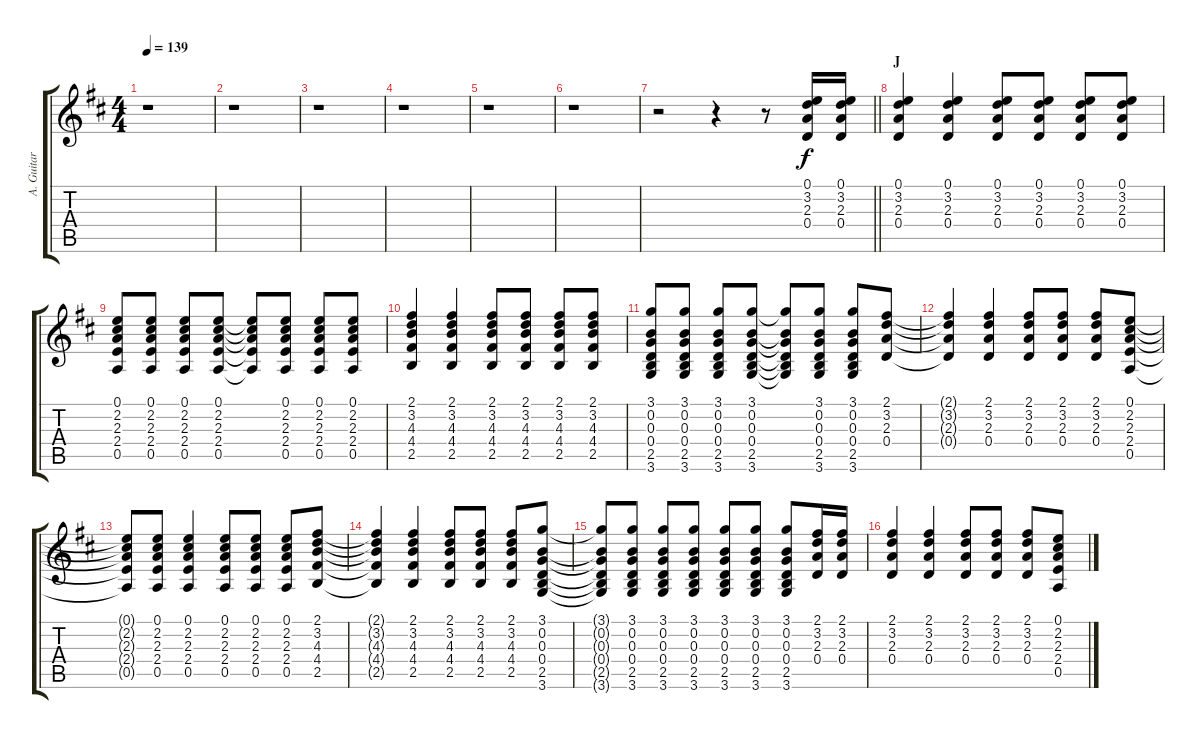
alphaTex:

\track ("A. Guitar" "A. Guitar") {instrument acousticguitarsteel}
\staff {score tabs}
\tuning (E4 B3 G3 D3 A2 E2) {hide}
\ts (4 4)
\tempo 139
\clef g2
\ks d
r.1{dy f} |
r.1 |
r.1 |
r.1 |
r.1 |
r.1 |
\barLineRight lightlight
r.2 r.4 r.8 (0.1 3.2 2.3 0.4).16 (0.1 3.2 2.3 0.4).16 |
\section ("" "J")
(0.1 3.2 2.3 0.4).4 (0.1 3.2 2.3 0.4).4 (0.1 3.2 2.3 0.4).8 (0.1 3.2 2.3 0.4).8 (0.1 3.2 2.3 0.4).8 (0.1 3.2 2.3 0.4).8 |
(0.1 2.2 2.3 2.4 0.5).8 (0.1 2.2 2.3 2.4 0.5).8 (0.1 2.2 2.3 2.4 0.5).8 (0.1 2.2 2.3 2.4 0.5).8 (0.1{t} 2.2{t} 2.3{t} 2.4{t} 0.5{t}).8 (0.1 2.2 2.3 2.4 0.5).8 (0.1 2.2 2.3 2.4 0.5).8 (0.1 2.2 2.3 2.4 0.5).8 |
(2.1 3.2 4.3 4.4 2.5).4 (2.1 3.2 4.3 4.4 2.5).4 (2.1 3.2 4.3 4.4 2.5).8 (2.1 3.2 4.3 4.4 2.5).8 (2.1 3.2 4.3 4.4 2.5).8 (2.1 3.2 4.3 4.4 2.5).8 |
(3.1 0.2 0.3 0.4 2.5 3.6).8 (3.1 0.2 0.3 0.4 2.5 3.6).8 (3.1 0.2 0.3 0.4 2.5 3.6).8 (3.1 0.2 0.3 0.4 2.5 3.6).8 (3.1{t} 0.2{t} 0.3{t} 0.4{t} 2.5{t} 3.6{t}).8 (3.1 0.2 0.3 0.4 2.5 3.6).8 (3.1 0.2 0.3 0.4 2.5 3.6).8 (2.1 3.2 2.3 0.4).8 |
(2.1{t} 3.2{t} 2.3{t} 0.4{t}).4 (2.1 3.2 2.3 0.4).4 (2.1 3.2 2.3 0.4).8 (2.1 3.2 2.3 0.4).8 (2.1 3.2 2.3 0.4).8 (0.1 2.2 2.3 2.4 0.5).8 |
(0.1{t} 2.2{t} 2.3{t} 2.4{t} 0.5{t}).8 (0.1 2.2 2.3 2.4 0.5).8 (0.1 2.2 2.3 2.4 0.5).4 (0.1 2.2 2.3 2.4 0.5).8 (0.1 2.2 2.3 2.4 0.5).8 (0.1 2.2 2.3 2.4 0.5).8 (2.1 3.2 4.3 4.4 2.5).8 |
(2.1{t} 3.2{t} 4.3{t} 4.4{t} 2.5{t}).4 (2.1 3.2 4.3 4.4 2.5).4 (2.1 3.2 4.3 4.4 2.5).8 (2.1 3.2 4.3 4.4 2.5).8 (2.1 3.2 4.3 4.4 2.5).8 (3.1 0.2 0.3 0.4 2.5 3.6).8 |
(3.1{t} 0.2{t} 0.3{t} 0.4{t} 2.5{t} 3.6{t}).8 (3.1 0.2 0.3 0.4 2.5 3.6).8 (3.1 0.2 0.3 0.4 2.5 3.6).8 (3.1 0.2 0.3 0.4 2.5 3.6).8 (3.1 0.2 0.3 0.4 2.5 3.6).8 (3.1 0.2 0.3 0.4 2.5 3.6).8 (3.1 0.2 0.3 0.4 2.5 3.6).8 (2.1 3.2 2.3 0.4).16 (2.1 3.2 2.3 0.4).16 |
(2.1 3.2 2.3 0.4).4 (2.1 3.2 2.3 0.4).4 (2.1 3.2 2.3 0.4).8 (2.1 3.2 2.3 0.4).8 (2.1 3.2 2.3 0.4).8 (0.1 2.2 2.3 2.4 0.5).8
